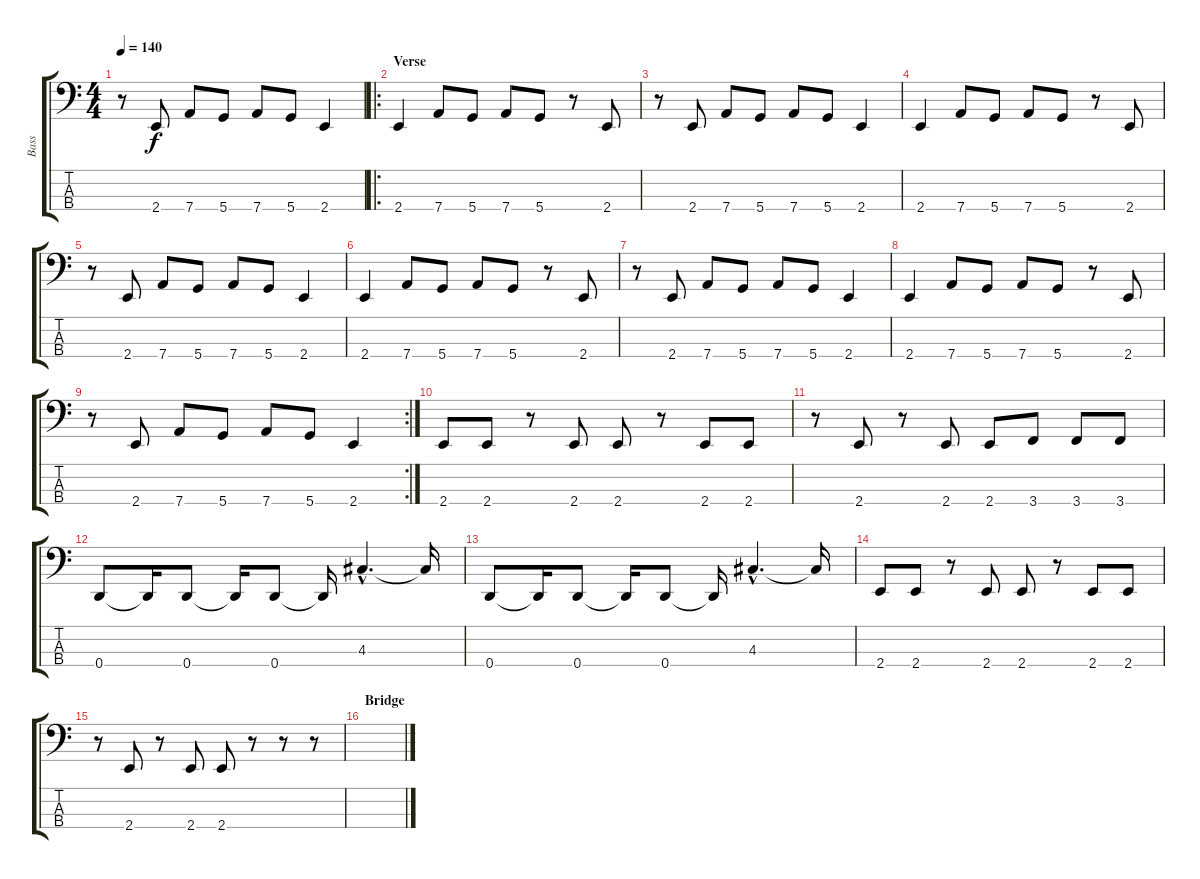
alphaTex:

\track ("Bass" "Bass") {instrument electricbasspick}
\staff {score tabs}
\tuning (G2 D2 A1 D1) {hide}
\ts (4 4)
\tempo 140
\clef f4
\ks c
r.8{dy f} 2.4.8 7.4.8 5.4.8 7.4.8 5.4.8 2.4.4 |
\ro
\section ("" "Verse")
2.4.4 7.4.8 5.4.8 7.4.8 5.4.8 r.8 2.4.8 |
r.8 2.4.8 7.4.8 5.4.8 7.4.8 5.4.8 2.4.4 |
2.4.4 7.4.8 5.4.8 7.4.8 5.4.8 r.8 2.4.8 |
r.8 2.4.8 7.4.8 5.4.8 7.4.8 5.4.8 2.4.4 |
2.4.4 7.4.8 5.4.8 7.4.8 5.4.8 r.8 2.4.8 |
r.8 2.4.8 7.4.8 5.4.8 7.4.8 5.4.8 2.4.4 |
2.4.4 7.4.8 5.4.8 7.4.8 5.4.8 r.8 2.4.8 |
\rc 2
r.8 2.4.8 7.4.8 5.4.8 7.4.8 5.4.8 2.4.4 |
2.4.8 2.4.8 r.8 2.4.8 2.4.8 r.8 2.4.8 2.4.8 |
r.8 2.4.8 r.8 2.4.8 2.4.8 3.4.8 3.4.8 3.4.8 |
0.4.8 0.4{t}.16 0.4.8 0.4{t}.16 0.4.8 0.4{t}.16 4.3{hac}.4{d} 4.3{t}.16 |
0.4.8 0.4{t}.16 0.4.8 0.4{t}.16 0.4.8 0.4{t}.16 4.3{hac}.4{d} 4.3{t}.16 |
2.4.8 2.4.8 r.8 2.4.8 2.4.8 r.8 2.4.8 2.4.8 |
r.8 2.4.8 r.8 2.4.8 2.4.8 r.8 r.8 r.8 |
\section ("" "Bridge")
